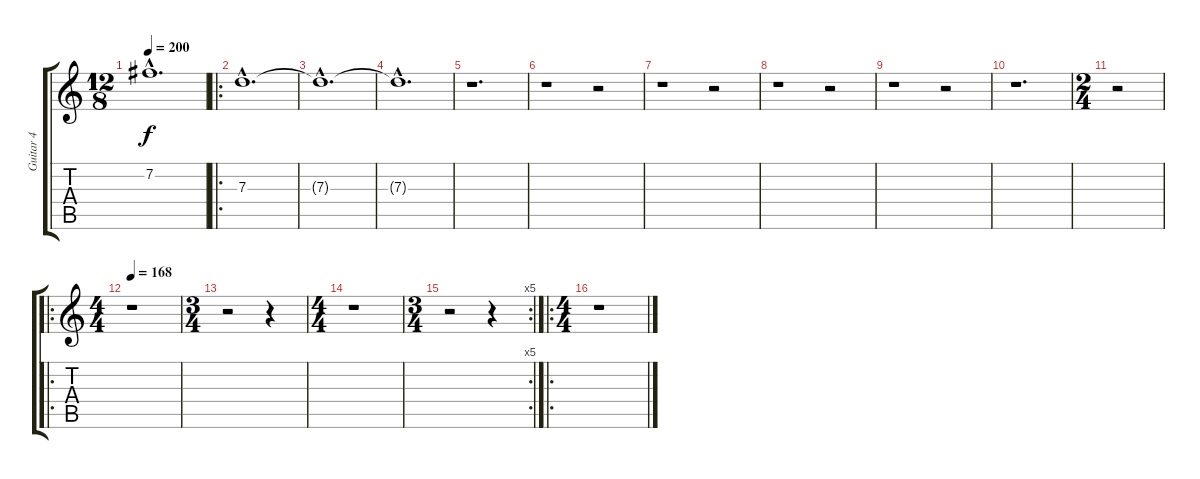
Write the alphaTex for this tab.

\track ("Guitar 4" "Guitar 4") {instrument distortionguitar}
\staff {score tabs}
\tuning (E4 B3 G3 D3 A2 D2) {hide}
\ts (12 8)
\tempo 200
\clef g2
\ks c
7.2{hac t}.1{d dy f} |
\ro
7.3{hac}.1{d} |
7.3{hac t}.1{d} |
7.3{hac t}.1{d} |
r.1{d} |
r.1 r.2 |
r.1 r.2 |
r.1 r.2 |
r.1 r.2 |
r.1{d} |
\ts (2 4)
r.2 |
\ro
\ts (4 4)
\tempo 168
r.1 |
\ts (3 4)
r.2 r.4 |
\ts (4 4)
r.1 |
\rc 5
\ts (3 4)
r.2 r.4 |
\ro
\ts (4 4)
r.1
